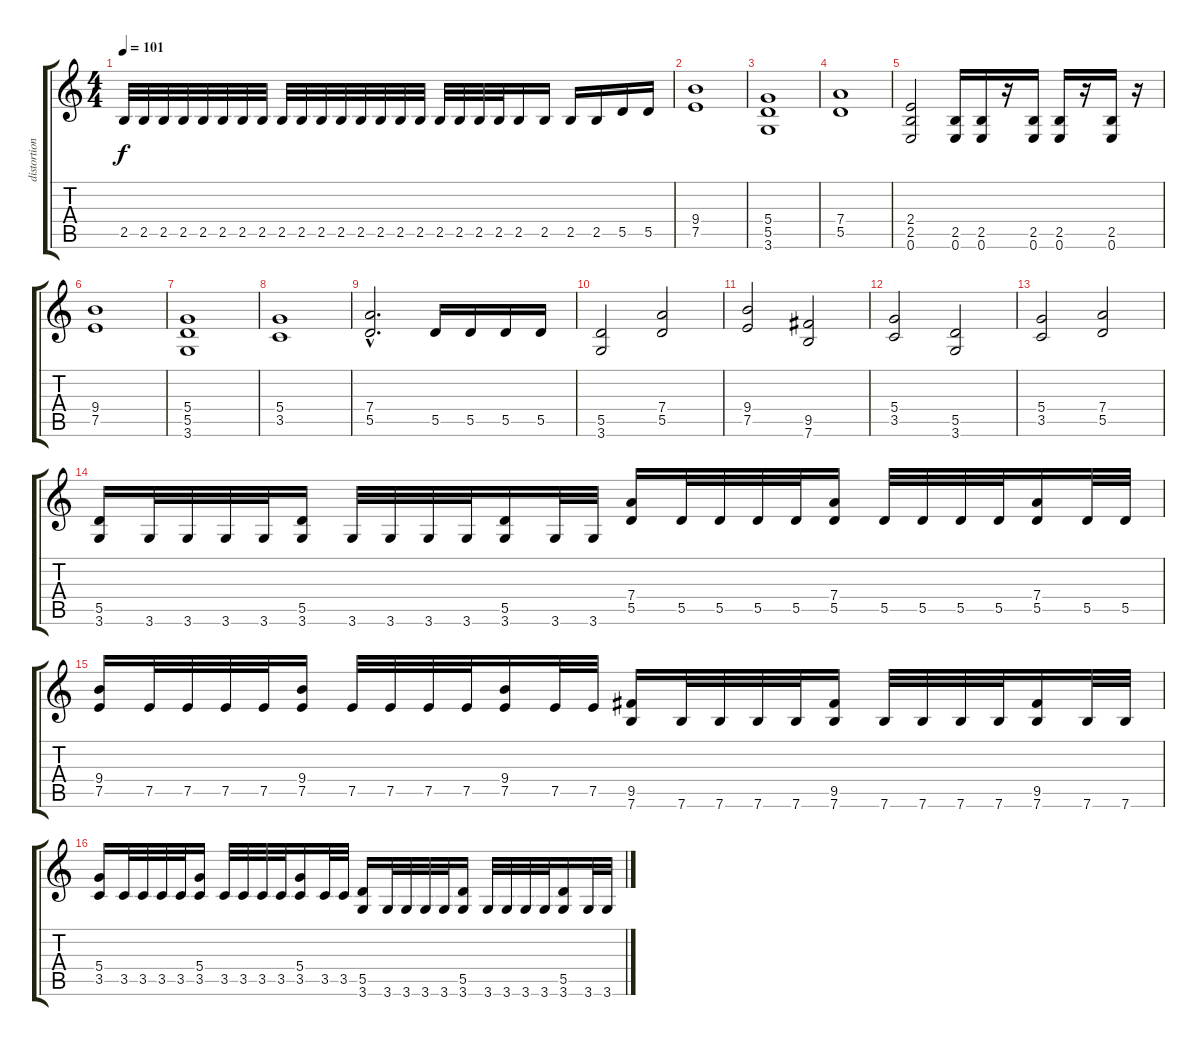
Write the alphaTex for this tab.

\track ("distortion" "distortion") {instrument distortionguitar}
\staff {score tabs}
\tuning (E4 B3 G3 D3 A2 E2) {hide}
\ts (4 4)
\tempo 101
\clef g2
\ks c
2.5.32{dy f} 2.5.32 2.5.32 2.5.32 2.5.32 2.5.32 2.5.32 2.5.32 2.5.32 2.5.32 2.5.32 2.5.32 2.5.32 2.5.32 2.5.32 2.5.32 2.5.32 2.5.32 2.5.32 2.5.32 2.5.16 2.5.16 2.5.16 2.5.16 5.5.16 5.5.16 |
(9.4 7.5).1 |
(5.4 5.5 3.6).1 |
(7.4 5.5).1 |
(2.4 2.5 0.6).2 (2.5 0.6).16 (2.5 0.6).16 r.16 (2.5 0.6).16 (2.5 0.6).16 r.16 (2.5 0.6).16 r.16 |
(9.4 7.5).1 |
(5.4 5.5 3.6).1 |
(5.4 3.5).1 |
(7.4{hac} 5.5{hac}).2{d} 5.5.16 5.5.16 5.5.16 5.5.16 |
(5.5 3.6).2 (7.4 5.5).2 |
(9.4 7.5).2 (9.5 7.6).2 |
(5.4 3.5).2 (5.5 3.6).2 |
(5.4 3.5).2 (7.4 5.5).2 |
(5.5 3.6).16 3.6.32 3.6.32 3.6.32 3.6.32 (5.5 3.6).16 3.6.32 3.6.32 3.6.32 3.6.32 (5.5 3.6).16 3.6.32 3.6.32 (7.4 5.5).16 5.5.32 5.5.32 5.5.32 5.5.32 (7.4 5.5).16 5.5.32 5.5.32 5.5.32 5.5.32 (7.4 5.5).16 5.5.32 5.5.32 |
(9.4 7.5).16 7.5.32 7.5.32 7.5.32 7.5.32 (9.4 7.5).16 7.5.32 7.5.32 7.5.32 7.5.32 (9.4 7.5).16 7.5.32 7.5.32 (9.5 7.6).16 7.6.32 7.6.32 7.6.32 7.6.32 (9.5 7.6).16 7.6.32 7.6.32 7.6.32 7.6.32 (9.5 7.6).16 7.6.32 7.6.32 |
(5.4 3.5).16 3.5.32 3.5.32 3.5.32 3.5.32 (5.4 3.5).16 3.5.32 3.5.32 3.5.32 3.5.32 (5.4 3.5).16 3.5.32 3.5.32 (5.5 3.6).16 3.6.32 3.6.32 3.6.32 3.6.32 (5.5 3.6).16 3.6.32 3.6.32 3.6.32 3.6.32 (5.5 3.6).16 3.6.32 3.6.32
